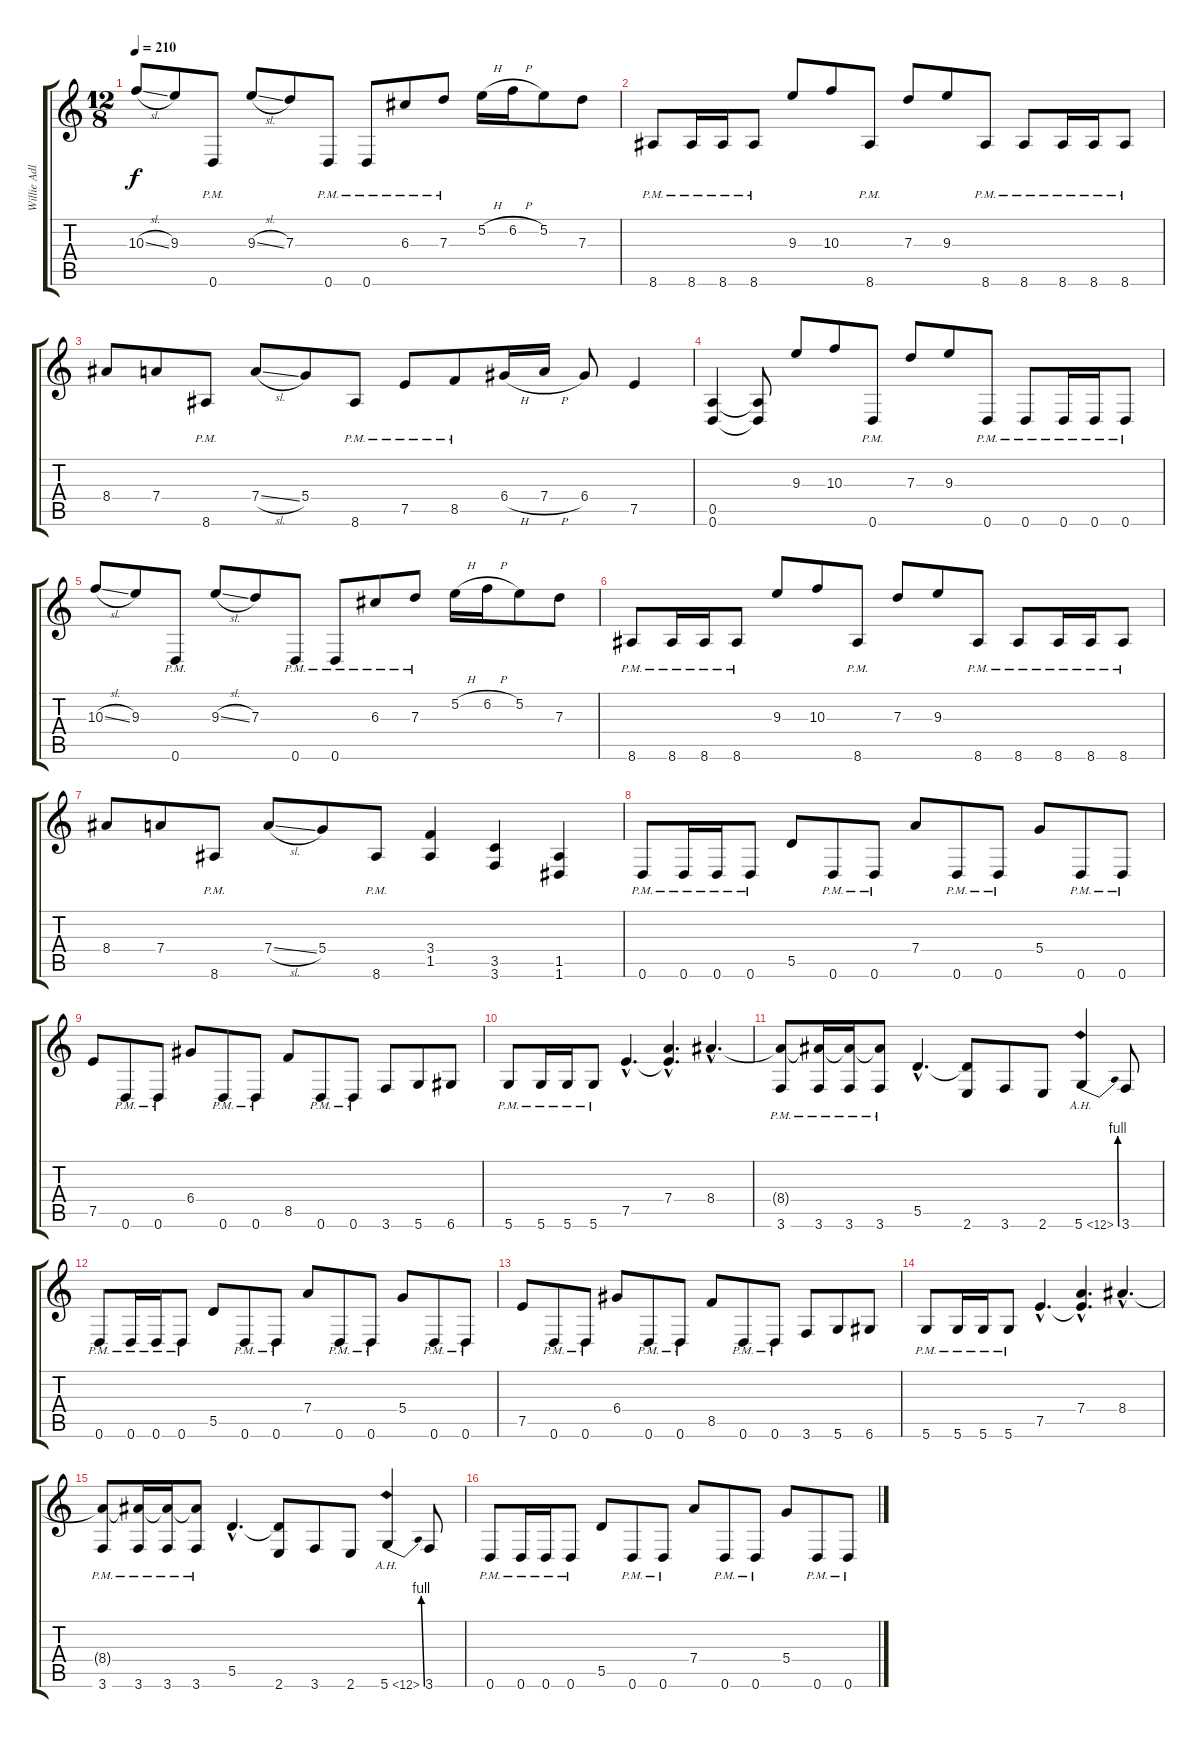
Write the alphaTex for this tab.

\track ("Willie Adler" "Willie Adl") {instrument distortionguitar}
\staff {score tabs}
\tuning (E4 B3 G3 D3 A2 D2) {hide}
\ts (12 8)
\tempo 210
\clef g2
\ks c
10.3{sl}.8{dy f} 9.3.8 0.6{pm}.8 9.3{sl}.8 7.3.8 0.6{pm}.8 0.6{pm}.8 6.3{pm}.8 7.3{pm}.8 5.2{h}.16 6.2{h}.16 5.2.8 7.3.8 |
8.6{pm}.8 8.6{pm}.16 8.6{pm}.16 8.6{pm}.8 9.3.8 10.3.8 8.6{pm}.8 7.3.8 9.3.8 8.6{pm}.8 8.6{pm}.8 8.6{pm}.16 8.6{pm}.16 8.6{pm}.8 |
8.4.8 7.4.8 8.6{pm}.8 7.4{sl}.8 5.4.8 8.6{pm}.8 7.5{pm}.8 8.5{pm}.8 6.4{h}.16 7.4{h}.16 6.4.8 7.5.4 |
(0.5 0.6).4 (0.5{t} 0.6{t}).8 9.3.8 10.3.8 0.6{pm}.8 7.3.8 9.3.8 0.6{pm}.8 0.6{pm}.8 0.6{pm}.16 0.6{pm}.16 0.6{pm}.8 |
10.3{sl}.8 9.3.8 0.6{pm}.8 9.3{sl}.8 7.3.8 0.6{pm}.8 0.6{pm}.8 6.3{pm}.8 7.3{pm}.8 5.2{h}.16 6.2{h}.16 5.2.8 7.3.8 |
8.6{pm}.8 8.6{pm}.16 8.6{pm}.16 8.6{pm}.8 9.3.8 10.3.8 8.6{pm}.8 7.3.8 9.3.8 8.6{pm}.8 8.6{pm}.8 8.6{pm}.16 8.6{pm}.16 8.6{pm}.8 |
8.4.8 7.4.8 8.6{pm}.8 7.4{sl}.8 5.4.8 8.6{pm}.8 (3.4 1.5).4 (3.5 3.6).4 (1.5 1.6).4 |
0.6{pm}.8 0.6{pm}.16 0.6{pm}.16 0.6{pm}.8 5.5.8 0.6{pm}.8 0.6{pm}.8 7.4.8 0.6{pm}.8 0.6{pm}.8 5.4.8 0.6{pm}.8 0.6{pm}.8 |
7.5.8 0.6{pm}.8 0.6{pm}.8 6.4.8 0.6{pm}.8 0.6{pm}.8 8.5.8 0.6{pm}.8 0.6{pm}.8 3.6.8 5.6.8 6.6.8 |
5.6{pm}.8 5.6{pm}.16 5.6{pm}.16 5.6{pm}.8 7.5{hac}.4{d} (7.4{hac} 7.5{hac t}).4{d} 8.4{hac}.4{d} |
(8.4{t} 3.6{pm}).8 (8.4{t} 3.6{pm}).16 (8.4{t} 3.6{pm}).16 (8.4{t} 3.6{pm}).8 5.5{hac}.4{d} (5.5{t} 2.6).8 3.6.8 2.6.8 5.6{be (bend 0 0 60 4) ah 7}.4 3.6.8 |
0.6{pm}.8 0.6{pm}.16 0.6{pm}.16 0.6{pm}.8 5.5.8 0.6{pm}.8 0.6{pm}.8 7.4.8 0.6{pm}.8 0.6{pm}.8 5.4.8 0.6{pm}.8 0.6{pm}.8 |
7.5.8 0.6{pm}.8 0.6{pm}.8 6.4.8 0.6{pm}.8 0.6{pm}.8 8.5.8 0.6{pm}.8 0.6{pm}.8 3.6.8 5.6.8 6.6.8 |
5.6{pm}.8 5.6{pm}.16 5.6{pm}.16 5.6{pm}.8 7.5{hac}.4{d} (7.4{hac} 7.5{hac t}).4{d} 8.4{hac}.4{d} |
(8.4{t} 3.6{pm}).8 (8.4{t} 3.6{pm}).16 (8.4{t} 3.6{pm}).16 (8.4{t} 3.6{pm}).8 5.5{hac}.4{d} (5.5{t} 2.6).8 3.6.8 2.6.8 5.6{be (bend 0 0 60 4) ah 7}.4 3.6.8 |
0.6{pm}.8 0.6{pm}.16 0.6{pm}.16 0.6{pm}.8 5.5.8 0.6{pm}.8 0.6{pm}.8 7.4.8 0.6{pm}.8 0.6{pm}.8 5.4.8 0.6{pm}.8 0.6{pm}.8
